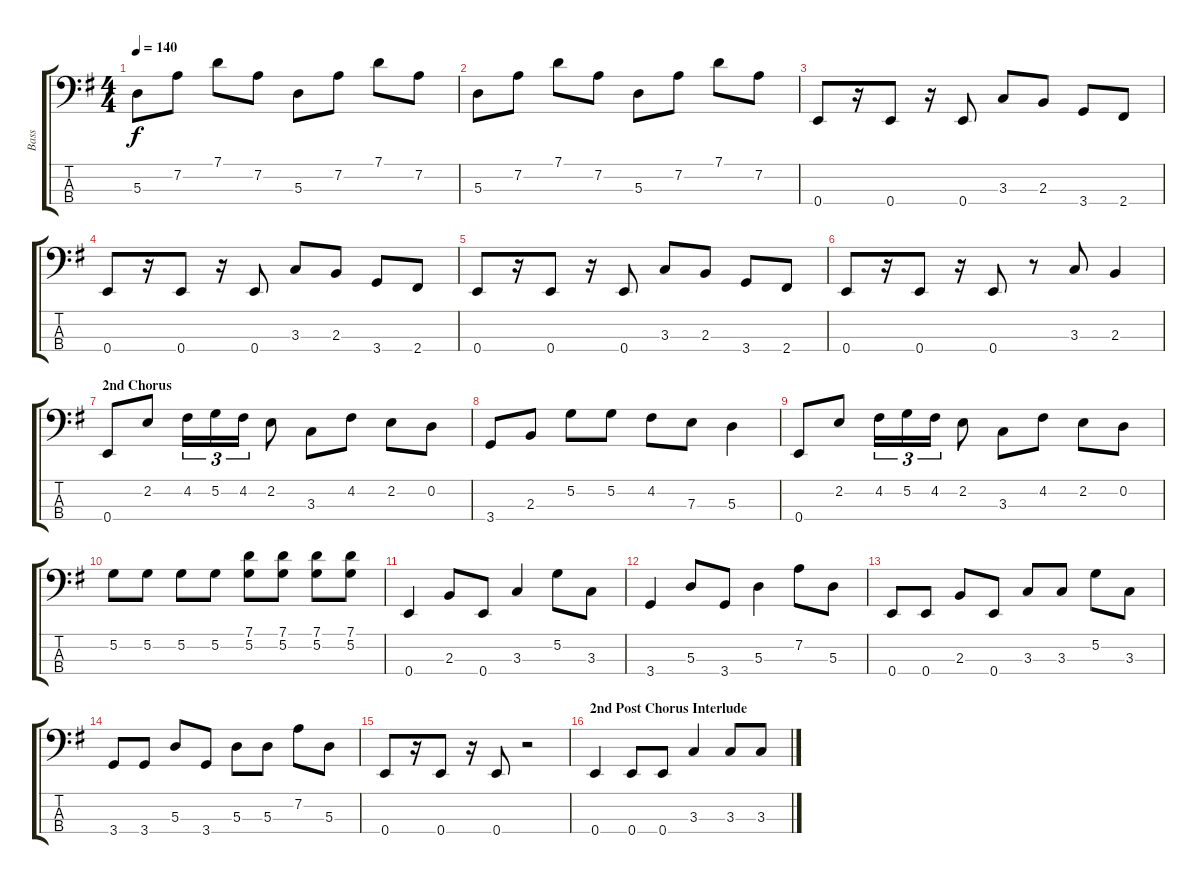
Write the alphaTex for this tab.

\track ("Bass" "Bass") {instrument electricbassfinger}
\staff {score tabs}
\tuning (G2 D2 A1 E1) {hide}
\ts (4 4)
\tempo 140
\clef f4
\ks g
5.3.8{dy f} 7.2.8 7.1.8 7.2.8 5.3.8 7.2.8 7.1.8 7.2.8 |
5.3.8 7.2.8 7.1.8 7.2.8 5.3.8 7.2.8 7.1.8 7.2.8 |
0.4.8 r.16 0.4.8 r.16 0.4.8 3.3.8 2.3.8 3.4.8 2.4.8 |
0.4.8 r.16 0.4.8 r.16 0.4.8 3.3.8 2.3.8 3.4.8 2.4.8 |
0.4.8 r.16 0.4.8 r.16 0.4.8 3.3.8 2.3.8 3.4.8 2.4.8 |
0.4.8 r.16 0.4.8 r.16 0.4.8 r.8 3.3.8 2.3.4 |
\section ("" "2nd Chorus")
0.4.8 2.2.8 4.2.16{tu (3 2)} 5.2.16{tu (3 2)} 4.2.16{tu (3 2)} 2.2.8 3.3.8 4.2.8 2.2.8 0.2.8 |
3.4.8 2.3.8 5.2.8 5.2.8 4.2.8 7.3.8 5.3.4 |
0.4.8 2.2.8 4.2.16{tu (3 2)} 5.2.16{tu (3 2)} 4.2.16{tu (3 2)} 2.2.8 3.3.8 4.2.8 2.2.8 0.2.8 |
5.2.8 5.2.8 5.2.8 5.2.8 (7.1 5.2).8 (7.1 5.2).8 (7.1 5.2).8 (7.1 5.2).8 |
0.4.4 2.3.8 0.4.8 3.3.4 5.2.8 3.3.8 |
3.4.4 5.3.8 3.4.8 5.3.4 7.2.8 5.3.8 |
0.4.8 0.4.8 2.3.8 0.4.8 3.3.8 3.3.8 5.2.8 3.3.8 |
3.4.8 3.4.8 5.3.8 3.4.8 5.3.8 5.3.8 7.2.8 5.3.8 |
0.4.8 r.16 0.4.8 r.16 0.4.8 r.2 |
\section ("" "2nd Post Chorus Interlude")
0.4.4 0.4.8 0.4.8 3.3.4 3.3.8 3.3.8
